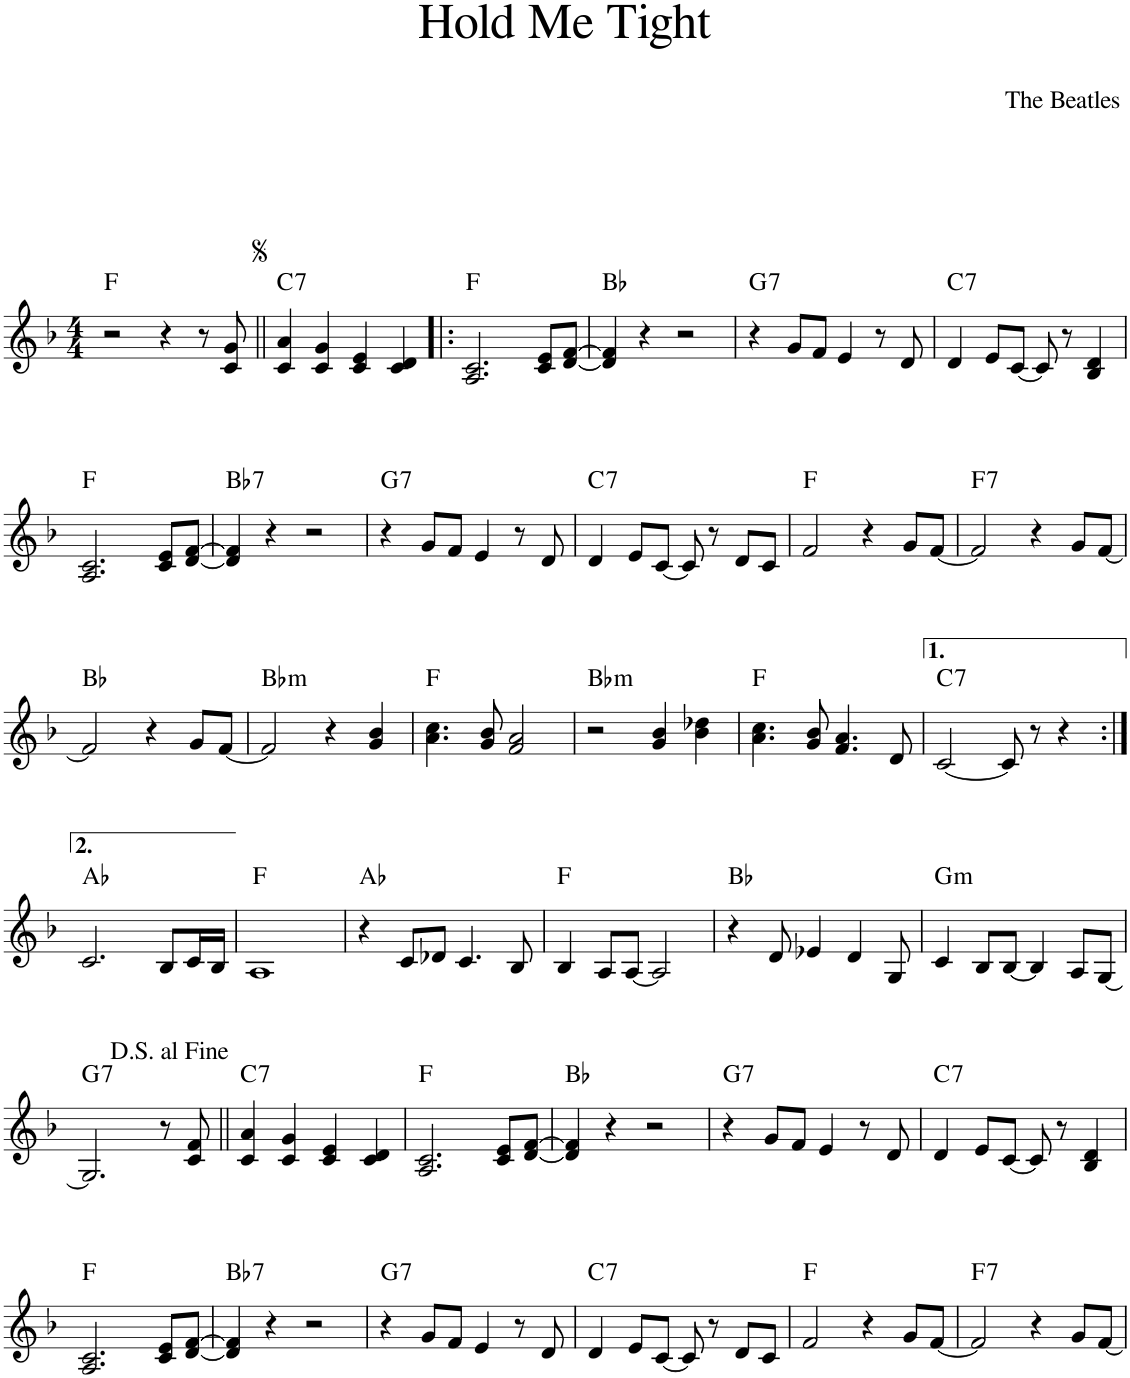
**kern	**harte
*part1	*part1
*staff1	*
*I"Piano	*
*I'Pno.	*
*clefG2	*
*k[b-]	*
*M4/4	*
=1	=1
2r	F:maj
4r	.
8r	.
8c/ 8g/	.
=2||	=2||
!	!LO:H:kt=7
4c/ 4a/	C:7
4c/ 4g/	.
4c/ 4e/	.
4c/ 4d/	.
=3!|:	=3!|:
2.A/ 2.c/	F:maj
8c/ 8e/L	.
[8d/ [8f/J	.
=4	=4
4d/] 4f/]	Bb:maj
4r	.
2r	.
=5	=5
!	!LO:H:kt=7
4r	G:7
8g/L	.
8f/J	.
4e/	.
8r	.
8d/	.
=6	=6
!	!LO:H:kt=7
4d/	C:7
8e/L	.
[8c/J	.
8c/]	.
8r	.
4B-/ 4d/	.
!!LO:LB:g=z
=7	=7
2.A/ 2.c/	F:maj
8c/ 8e/L	.
[8d/ [8f/J	.
=8	=8
!	!LO:H:kt=7
4d/] 4f/]	Bb:7
4r	.
2r	.
=9	=9
!	!LO:H:kt=7
4r	G:7
8g/L	.
8f/J	.
4e/	.
8r	.
8d/	.
=10	=10
!	!LO:H:kt=7
4d/	C:7
8e/L	.
[8c/J	.
8c/]	.
8r	.
8d/L	.
8c/J	.
=11	=11
2f/	F:maj
4r	.
8g/L	.
[8f/J	.
=12	=12
!	!LO:H:kt=7
2f/]	F:7
4r	.
8g/L	.
[8f/J	.
!!LO:LB:g=z
=13	=13
2f/]	Bb:maj
4r	.
8g/L	.
[8f/J	.
=14	=14
!	!LO:H:kt=m
2f/]	Bb:min
4r	.
4g/ 4b-/	.
=15	=15
4.a\ 4.cc\	F:maj
8g/ 8b-/	.
2f/ 2a/	.
=16	=16
!	!LO:H:kt=m
2r	Bb:min
4g/ 4b-/	.
4b-\ 4dd-X\	.
=17	=17
4.a\ 4.cc\	F:maj
8g/ 8b-/	.
4.f/ 4.a/	.
8d/	.
=18	=18
!	!LO:H:kt=7
[2c/	C:7
8c/]	.
8r	.
4r	.
!!LO:LB:g=z
=19:|!	=19:|!
*k[b-]	*
2.c/	Ab:maj
8B-/L	.
16c/L	.
16B-/JJ	.
=20	=20
1A	F:maj
=21	=21
4r	Ab:maj
8c/L	.
8d-X/J	.
4.c/	.
8B-/	.
=22	=22
4B-/	F:maj
8A/L	.
[8A/J	.
2A/]	.
=23	=23
4r	Bb:maj
8d/	.
4e-X/	.
4d/	.
8G/	.
=24	=24
!	!LO:H:kt=m
4c/	G:min
8B-/L	.
[8B-/J	.
4B-/]	.
8A/L	.
[8G/J	.
!!LO:LB:g=z
=25	=25
!	!LO:H:kt=7
2.G/]	G:7
8r	.
8c/ 8f/	.
=26||	=26||
!	!LO:H:kt=7
4c/ 4a/	C:7
4c/ 4g/	.
4c/ 4e/	.
4c/ 4d/	.
=27	=27
2.A/ 2.c/	F:maj
8c/ 8e/L	.
[8d/ [8f/J	.
=28	=28
4d/] 4f/]	Bb:maj
4r	.
2r	.
=29	=29
!	!LO:H:kt=7
4r	G:7
8g/L	.
8f/J	.
4e/	.
8r	.
8d/	.
=30	=30
!	!LO:H:kt=7
4d/	C:7
8e/L	.
[8c/J	.
8c/]	.
8r	.
4B-/ 4d/	.
!!LO:LB:g=z
=31	=31
2.A/ 2.c/	F:maj
8c/ 8e/L	.
[8d/ [8f/J	.
=32	=32
!	!LO:H:kt=7
4d/] 4f/]	Bb:7
4r	.
2r	.
=33	=33
!	!LO:H:kt=7
4r	G:7
8g/L	.
8f/J	.
4e/	.
8r	.
8d/	.
=34	=34
!	!LO:H:kt=7
4d/	C:7
8e/L	.
[8c/J	.
8c/]	.
8r	.
8d/L	.
8c/J	.
=35	=35
2f/	F:maj
4r	.
8g/L	.
[8f/J	.
=36	=36
!	!LO:H:kt=7
2f/]	F:7
4r	.
8g/L	.
[8f/J	.
=	=
*-	*-
